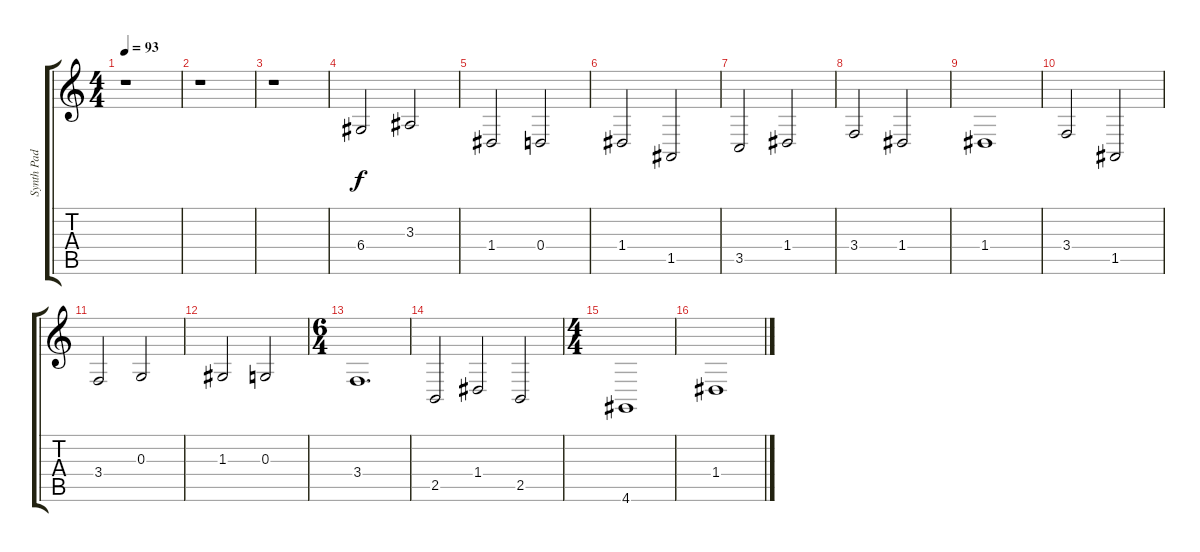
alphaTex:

\track ("Synth Pad" "Synth Pad") {instrument pad2warm}
\staff {score tabs}
\tuning (E4 B3 G3 D3 A2 E2) {hide}
\ts (4 4)
\tempo 93
\clef g2
\ks c
r.1{dy f} |
r.1 |
r.1 |
6.4.2 3.3.2 |
1.4.2 0.4.2 |
1.4.2 1.5.2 |
3.5.2 1.4.2 |
3.4.2 1.4.2 |
1.4.1 |
3.4.2 1.5.2 |
3.4.2 0.3.2 |
1.3.2 0.3.2 |
\ts (6 4)
3.4.1{d} |
2.5.2 1.4.2 2.5.2 |
\ts (4 4)
4.6.1 |
1.4.1
